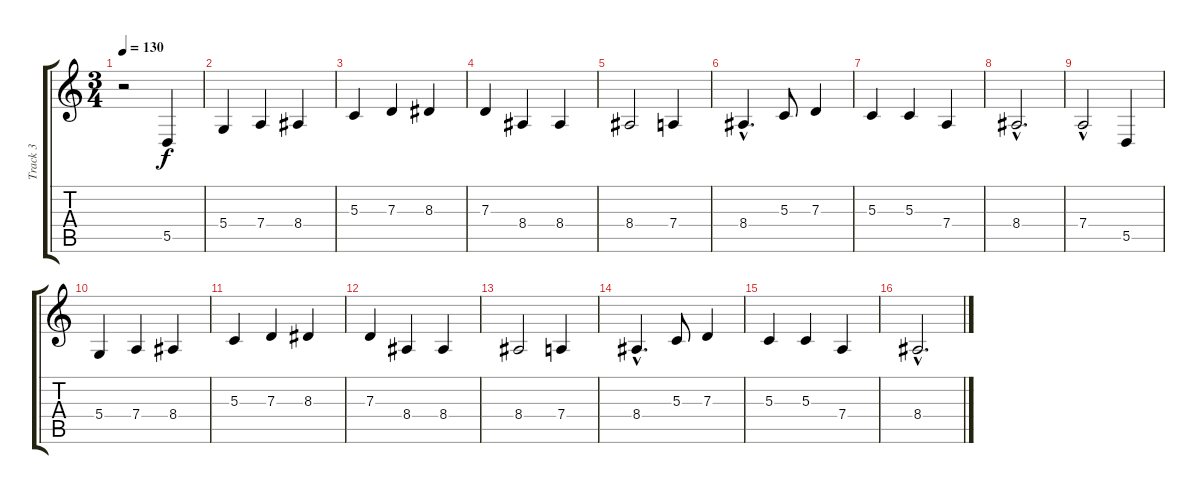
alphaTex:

\track ("Track 3" "Track 3") {instrument accordion}
\staff {score tabs}
\tuning (E4 B3 G3 D3 A2 E2) {hide}
\ts (3 4)
\tempo 130
\clef g2
\ks c
r.2{dy f instrument accordion} 5.5.4 |
5.4.4 7.4.4 8.4.4 |
5.3.4 7.3.4 8.3.4 |
7.3.4 8.4.4 8.4.4 |
8.4.2 7.4.4 |
8.4{hac}.4{d} 5.3.8 7.3.4 |
5.3.4 5.3.4 7.4.4 |
8.4{hac}.2{d} |
7.4{hac}.2 5.5.4 |
5.4.4 7.4.4 8.4.4 |
5.3.4 7.3.4 8.3.4 |
7.3.4 8.4.4 8.4.4 |
8.4.2 7.4.4 |
8.4{hac}.4{d} 5.3.8 7.3.4 |
5.3.4 5.3.4 7.4.4 |
8.4{hac}.2{d}
